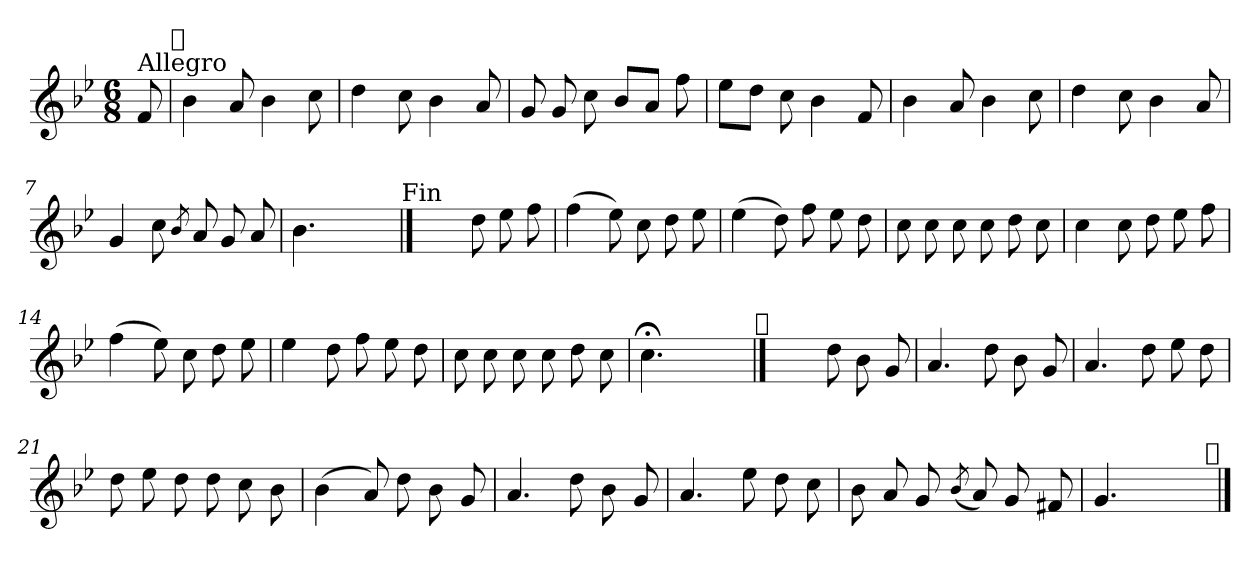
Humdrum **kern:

**kern
*part1
*staff1
*clefG2
*k[b-e-]
*B-:
*M6/8
=
!LO:TX:a:t=Allegro
8f/
!LO:TX:a:t=𝄋
=1
4b-\
8a/
4b-\
8cc\
=2
4dd\
8cc\
4b-\
8a/
=3
8g/
8g/
8cc\
8b-/L
8a/J
8ff\
=4
8ee-\L
8dd\J
8cc\
4b-\
8f/
=5
4b-\
8a/
4b-\
8cc\
=6
4dd\
8cc\
4b-\
8a/
!!LO:LB:g=z
=7
4g/
8cc\
8qb-/
8a/
8g/
8a/
=8
4.b-\
4.ryy
!LO:TX:a:t=Fin
==9
4.ryy
8dd\
8ee-\
8ff\
=10
(>4ff\
8ee-\)
8cc\
8dd\
8ee-\
=11
(>4ee-\
8dd\)
8ff\
8ee-\
8dd\
=12
8cc\
8cc\
8cc\
8cc\
8dd\
8cc\
=13
4cc\
8cc\
8dd\
8ee-\
8ff\
!!LO:LB:g=z
=14
(>4ff\
8ee-\)
8cc\
8dd\
8ee-\
=15
4ee-\
8dd\
8ff\
8ee-\
8dd\
=16
8cc\
8cc\
8cc\
8cc\
8dd\
8cc\
=17
4.cc;<\
4.ryy
!LO:TX:a:t=𝄋
==18
4.ryy
8dd\
8b-\
8g/
=19
4.a/
8dd\
8b-\
8g/
=20
4.a/
8dd\
8ee-\
8dd\
!!LO:LB:g=z
=21
8dd\
8ee-\
8dd\
8dd\
8cc\
8b-\
=22
(>4b-\
8a/)
8dd\
8b-\
8g/
=23
4.a/
8dd\
8b-\
8g/
=24
4.a/
8ee-\
8dd\
8cc\
=25
8b-\
8a/
8g/
(<8qb-/
8a/)
8g/
8f#X/
=26
4.g/
4.ryy
!LO:TX:a:t=𝄋
==
*-
